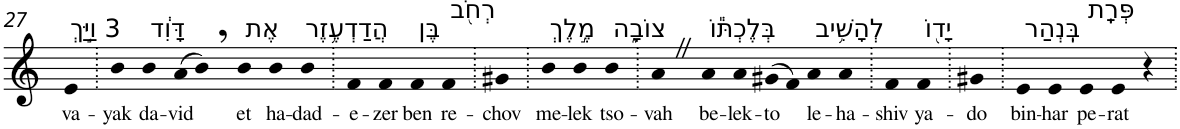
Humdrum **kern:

**kern	**text
*part1	*part1
*staff1	*staff1
*I"Piano	*
*I'Pno	*
!!LO:PB:g=z
*clefG2	*
*k[]	*
=27	=27
!LO:TX:a:t=3 וַיַּ֣ךְ	!
!	!LO:LY:b
4e	va-
=28.	=28.
!	!LO:LY:b
4b	-yak
!LO:TX:a:t=דָּוִ֔ד	!
!	!LO:LY:b
4b	da-
!	!LO:LY:b
(>8a	-vid
8b,)	.
!LO:TX:a:t=אֶת	!
!	!LO:LY:b
4b	et
!LO:TX:a:t=הֲדַדְעֶ֥זֶר	!
!	!LO:LY:b
4b	ha-
!	!LO:LY:b
4b	-dad-
=29.	=29.
!	!LO:LY:b
4f	-e-
!	!LO:LY:b
4f	-zer
!LO:TX:a:t=בֶּן	!
!	!LO:LY:b
4f	ben
!LO:TX:a:t=רְחֹ֖ב	!
!	!LO:LY:b
4f	re-
=30.	=30.
!	!LO:LY:b
4g#X	-chov
=31.	=31.
!LO:TX:a:t=מֶ֣לֶךְ	!
!	!LO:LY:b
4b	me-
!	!LO:LY:b
4b	-lek
!LO:TX:a:t=צוֹבָ֑ה	!
!	!LO:LY:b
4b	tso-
=32.	=32.
!	!LO:LY:b
4aZ	-vah
!LO:TX:a:t=בְּלֶכְתּ֕וֹ	!
!	!LO:LY:b
4a	be-
!	!LO:LY:b
4a	-lek-
!	!LO:LY:b
(>8g#X	-to
8f)	.
!LO:TX:a:t=לְהָשִׁ֥יב	!
!	!LO:LY:b
4a	le-
!	!LO:LY:b
4a	-ha-
=33.	=33.
!	!LO:LY:b
4f	-shiv
!LO:TX:a:t=יָד֖וֹ	!
!	!LO:LY:b
4f	ya-
=34.	=34.
!	!LO:LY:b
4g#X	-do
=35.	=35.
!LO:TX:a:t=בִּֽנְהַר	!
!	!LO:LY:b
4e	bin-
!	!LO:LY:b
4e	-har
!LO:TX:a:t=פְּרָֽת	!
!	!LO:LY:b
4e	pe-
!	!LO:LY:b
4e	-rat
4r	.
=.	=.
*-	*-
